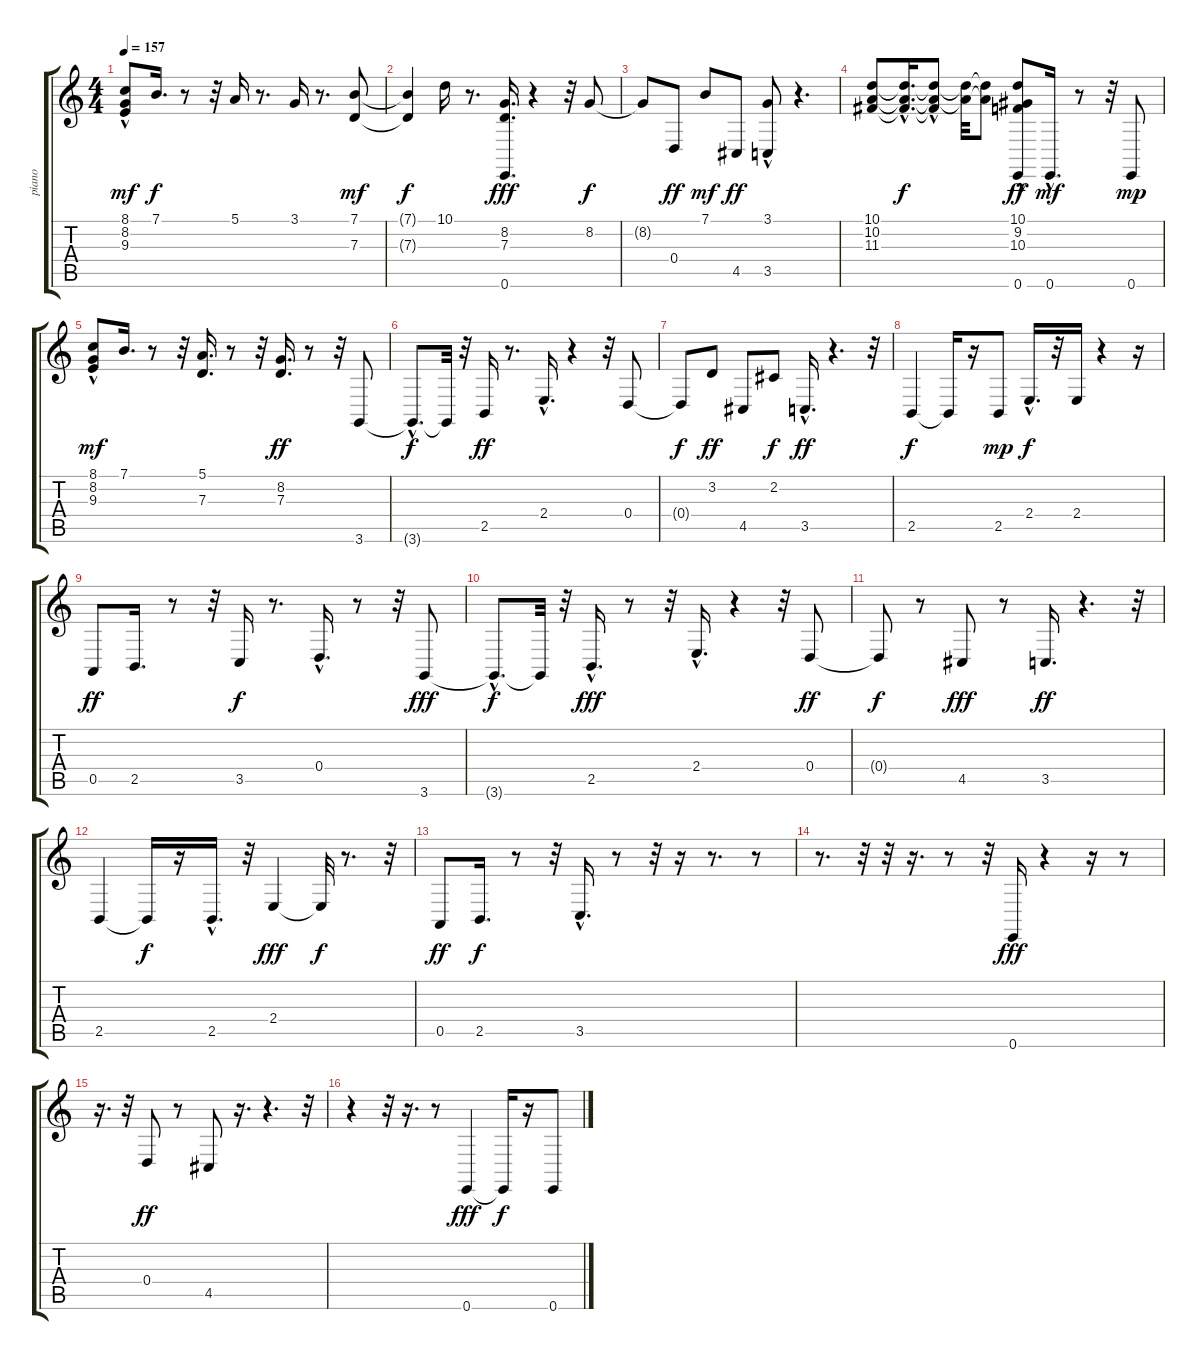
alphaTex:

\track ("piano   " "piano   ") {instrument acousticgrandpiano}
\staff {score tabs}
\tuning (E4 B3 G3 D3 A2 E2) {hide}
\ts (4 4)
\tempo 157
\clef g2
\ks c
(8.1 8.2{hac} 9.3).8{dy mf} 7.1.16{d dy f} r.8 r.32 5.1.16 r.8{d} 3.1.16 r.8{d} (7.1 7.3).8{dy mf} |
(7.1{t} 7.3{t}).4{dy f} 10.1.16 r.8{d} (8.2 7.3 0.6).16{d dy fff} r.4 r.32 8.2.8{dy f} |
8.2{t}.8 0.4.8{dy ff} 7.1.8{dy mf} 4.5.8{dy ff} (3.1{hac} 3.5).8 r.4{d} |
(10.1 10.2 11.3).8 (10.1{hac t} 10.2{hac t} 11.3{hac t}).16{d dy f} (10.1{t} 10.2{t} 11.3{hac t}).8 (10.1{t} 10.2{t}).32 (10.1{t} 10.2{t}).8 (10.1 9.2 10.3 0.6{hac}).8{dy ff} 0.6{hac}.16{d dy mf} r.8 r.32 0.6.8{dy mp} |
(8.1 8.2{hac} 9.3).8{dy mf} 7.1.16{d} r.8 r.32 (5.1 7.3).16{d} r.8 r.32 (8.2 7.3).16{d dy ff} r.8 r.32 3.6.8 |
3.6{hac t}.8{d dy f} 3.6{t}.32 r.32 2.5.16{dy ff} r.8{d} 2.4{hac}.16{d} r.4 r.32 0.4.8 |
0.4{t}.8{dy f} 3.2.8{dy ff} 4.5.8 2.2.8{dy f} 3.5{hac}.16{d dy ff} r.4{d} r.32 |
2.5.4{dy f} 2.5{t}.16 r.16 2.5.8{dy mp} 2.4{hac}.16{d dy f} r.32 2.4.16 r.4 r.16 |
0.5.8{dy ff} 2.5.16{d} r.8 r.32 3.5.16{dy f} r.8{d} 0.4{hac}.16{d} r.8 r.32 3.6.8{dy fff} |
3.6{hac t}.8{d dy f} 3.6{t}.32 r.32 2.5{hac}.16{d dy fff} r.8 r.32 2.4{hac}.16{d} r.4 r.32 0.4.8{dy ff} |
0.4{t}.8{dy f} r.8 4.5.8{dy fff} r.8 3.5.16{d dy ff} r.4{d} r.32 |
2.5.4 2.5{t}.16{dy f} r.16 2.5{hac}.16{d} r.32 2.4.4{dy fff} 2.4{t}.32{dy f} r.8{d} r.32 |
0.5.8{dy ff} 2.5.16{d dy f} r.8 r.32 3.5{hac}.16{d} r.8 r.32 r.16 r.8{d} r.8 |
r.8{d} r.32 r.32 r.16{d} r.8 r.32 0.6.16{dy fff} r.4 r.16 r.8 |
r.16{d} r.32 0.4.8{dy ff} r.8 4.5.8 r.16{d} r.4{d} r.32 |
r.4 r.32 r.16{d} r.8 0.6.4{dy fff} 0.6{t}.16{dy f} r.16 0.6.8
